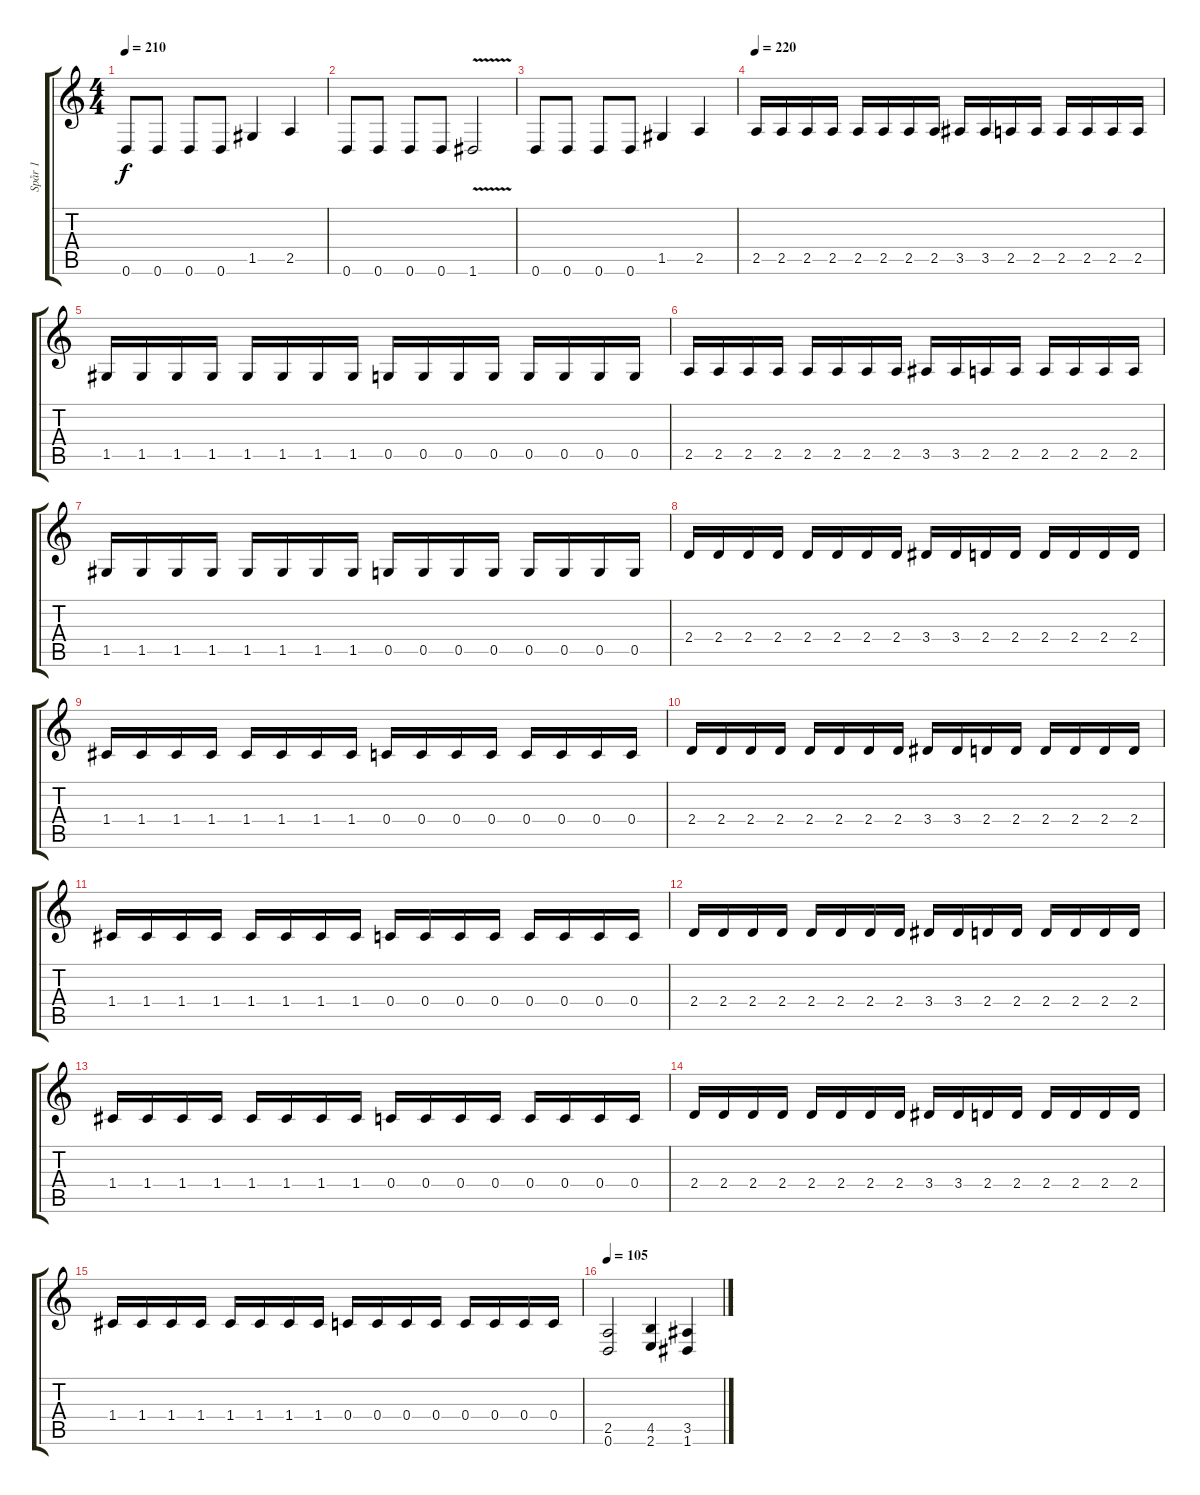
\track ("Spår 1" "Spår 1") {instrument distortionguitar}
\staff {score tabs}
\tuning (D4 A3 F3 C3 G2 D2) {hide}
\ts (4 4)
\tempo 210
\clef g2
\ks c
0.6.8{dy f} 0.6.8 0.6.8 0.6.8 1.5.4 2.5.4 |
0.6.8 0.6.8 0.6.8 0.6.8 1.6{v}.2 |
0.6.8 0.6.8 0.6.8 0.6.8 1.5.4 2.5.4 |
\tempo 220
2.5.16 2.5.16 2.5.16 2.5.16 2.5.16 2.5.16 2.5.16 2.5.16 3.5.16 3.5.16 2.5.16 2.5.16 2.5.16 2.5.16 2.5.16 2.5.16 |
1.5.16 1.5.16 1.5.16 1.5.16 1.5.16 1.5.16 1.5.16 1.5.16 0.5.16 0.5.16 0.5.16 0.5.16 0.5.16 0.5.16 0.5.16 0.5.16 |
2.5.16 2.5.16 2.5.16 2.5.16 2.5.16 2.5.16 2.5.16 2.5.16 3.5.16 3.5.16 2.5.16 2.5.16 2.5.16 2.5.16 2.5.16 2.5.16 |
1.5.16 1.5.16 1.5.16 1.5.16 1.5.16 1.5.16 1.5.16 1.5.16 0.5.16 0.5.16 0.5.16 0.5.16 0.5.16 0.5.16 0.5.16 0.5.16 |
2.4.16 2.4.16 2.4.16 2.4.16 2.4.16 2.4.16 2.4.16 2.4.16 3.4.16 3.4.16 2.4.16 2.4.16 2.4.16 2.4.16 2.4.16 2.4.16 |
1.4.16 1.4.16 1.4.16 1.4.16 1.4.16 1.4.16 1.4.16 1.4.16 0.4.16 0.4.16 0.4.16 0.4.16 0.4.16 0.4.16 0.4.16 0.4.16 |
2.4.16 2.4.16 2.4.16 2.4.16 2.4.16 2.4.16 2.4.16 2.4.16 3.4.16 3.4.16 2.4.16 2.4.16 2.4.16 2.4.16 2.4.16 2.4.16 |
1.4.16 1.4.16 1.4.16 1.4.16 1.4.16 1.4.16 1.4.16 1.4.16 0.4.16 0.4.16 0.4.16 0.4.16 0.4.16 0.4.16 0.4.16 0.4.16 |
2.4.16 2.4.16 2.4.16 2.4.16 2.4.16 2.4.16 2.4.16 2.4.16 3.4.16 3.4.16 2.4.16 2.4.16 2.4.16 2.4.16 2.4.16 2.4.16 |
1.4.16 1.4.16 1.4.16 1.4.16 1.4.16 1.4.16 1.4.16 1.4.16 0.4.16 0.4.16 0.4.16 0.4.16 0.4.16 0.4.16 0.4.16 0.4.16 |
2.4.16 2.4.16 2.4.16 2.4.16 2.4.16 2.4.16 2.4.16 2.4.16 3.4.16 3.4.16 2.4.16 2.4.16 2.4.16 2.4.16 2.4.16 2.4.16 |
1.4.16 1.4.16 1.4.16 1.4.16 1.4.16 1.4.16 1.4.16 1.4.16 0.4.16 0.4.16 0.4.16 0.4.16 0.4.16 0.4.16 0.4.16 0.4.16 |
\tempo 105
(2.5 0.6).2 (4.5 2.6).4 (3.5 1.6).4
